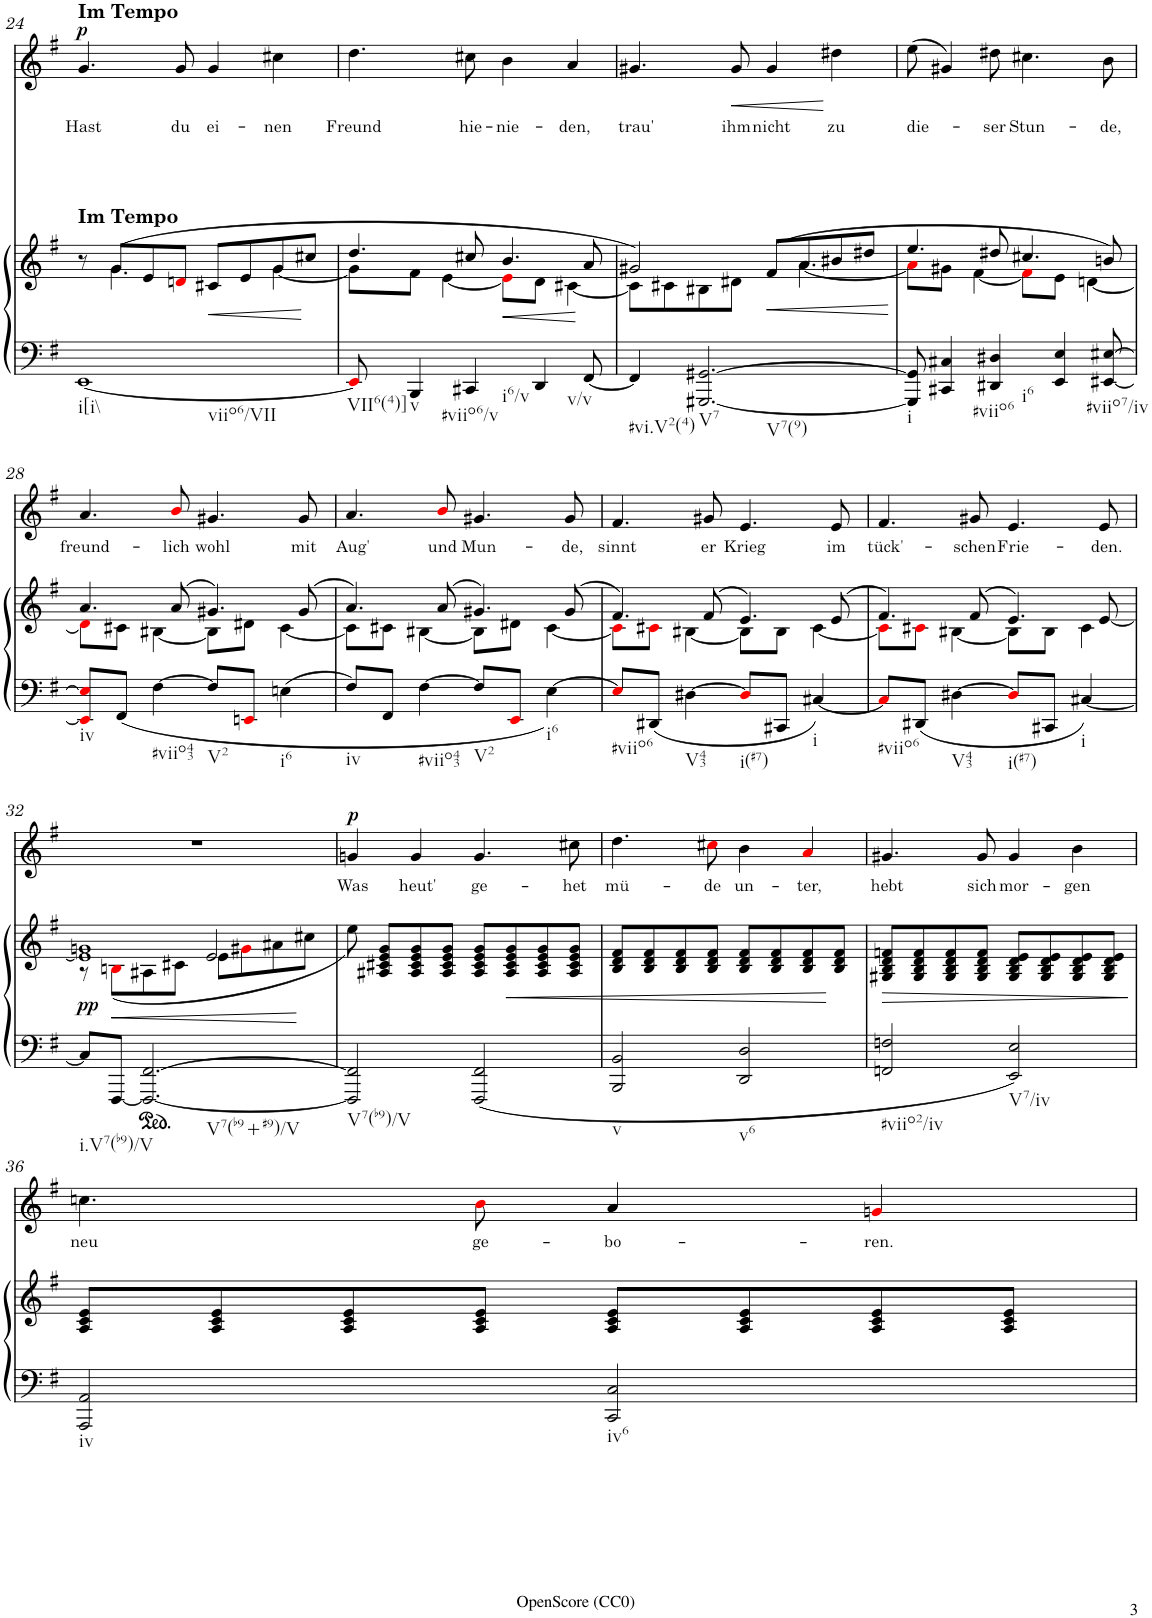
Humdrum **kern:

**kern	**kern	**dynam	**kern	**text	**dynam
*part2	*part2	*part2	*part1	*part1	*part1
*staff3	*staff2	*staff2/3	*staff1	*staff1	*staff1
*I"Piano	*	*	*I"Voice	*	*
*I'Pno	*	*	*	*	*
!!LO:PB:g=z
*clefF4	*clefG2	*	*clefG2	*	*
*k[f#]	*k[f#]	*	*k[f#]	*	*
*M4/4	*M4/4	*	*M4/4	*	*
*met(c)	*met(c)	*	*met(c)	*	*
=24	=24	=24	=24	=24	=24
*	*^	*	*	*	*
!	!	!	!	!LO:TX:a:B:t=Im Tempo	!	!
!	!	!	!	!LO:TX:b:B:t=Im Tempo	!	!
!LO:TX:b:t=i[i\\	!	!	!	!	!	!
!LO:TX:b:t=viio6/VII	!	!	!	!	!	!
!	!	!	!	!	!LO:LY:b	!LO:DY:a
[1EE	8r	8ryy	.	4.g/	Hast	p
!	!LO:N:head=solid	!	!	!	!	!
.	(8g/L	4.g\	.	.	.	.
.	8e/	.	.	.	.	.
!	!	!	!	!	!LO:LY:b	!
.	8dni/J	.	.	8g/	du	.
!	!	!	!LO:HP:b	!	!LO:LY:b	!
.	8c#X/L	4ryy	<	4g/	ei-	.
.	8e/	.	.	.	.	.
!	!	!	!	!	!LO:LY:b	!
.	[<8g/	4g\	.	4cc#X\	-nen	.
.	8cc#X/J	.	[	.	.	.
=25	=25	=25	=25	=25	=25	=25
!LO:TX:b:t=VII6(4)]	!	!	!	!	!	!
!	!	!	!	!	!LO:LY:b	!
8EEi/]	4.dd/	8g\L]	.	4.dd\	Freund	.
!LO:TX:b:t=v	!	!	!	!	!	!
!LO:TX:b:t=#viio6/v	!	!	!	!	!	!
4BBB/	.	8f#\J	.	.	.	.
.	.	[4e\	.	.	.	.
!LO:TX:b:t=i6/v	!	!	!	!	!	!
!	!	!	!	!	!LO:LY:b	!
4CC#X/	8cc#X/	.	.	8cc#X\	hie-	.
!	!	!	!LO:HP:b	!	!LO:LY:b	!
.	4.b/	8ei\L]	<	4b\	-nie-	.
!LO:TX:b:t=v/v	!	!	!	!	!	!
4DD/	.	8d\J	.	.	.	.
!	!	!	!	!	!LO:LY:b	!
.	.	[4c#X\	.	4a/	-den,	.
[8FF#/	8a/	.	[	.	.	.
=26	=26	=26	=26	=26	=26	=26
!LO:TX:b:t=#vi.V2(4)	!	!	!	!	!	!
!	!	!	!	!	!LO:LY:b	!
4FF#/]	2g#X/)	8c#\L]	.	4.g#X/	trau'	.
.	.	8c#X\	.	.	.	.
!LO:TX:b:t=V7	!	!	!	!	!	!
!LO:TX:b:t=V7(9)	!	!	!	!	!	!
[2.GGG#X/ [2.GG#X/	.	8B#X\	.	.	.	.
!	!	!	!	!	!LO:LY:b	!LO:HP:b
.	.	8d#X\J	.	8g#/	ihm	<
!	!	!	!LO:HP:b	!	!LO:LY:b	!
.	(8f#/L	8ryy	<	4g#/	nicht	.
!	!	!LO:N:head=solid	!	!	!	!
.	[<8a/	4.a\	.	.	.	.
!	!	!	!	!	!LO:LY:b	!
.	8b#X/	.	.	4dd#X\	zu	[
.	8dd#X/J	.	.	.	.	.
*	*v	*v	*	*	*	*
.	.	[	.	.	.
=27	=27	=27	=27	=27	=27
*	*^	*	*	*	*
!LO:TX:b:t=i	!	!	!	!	!	!
!	!	!	!	!	!LO:LY:b	!
8GGG#/] 8GG#/]	4.ee/	8ai\L]	.	(8ee\	die-	.
!LO:TX:b:t=#viio6	!	!	!	!	!	!
4CC#X/ 4C#X/	.	8g#X\J	.	4g#X/)	.	.
.	.	[4f#\	.	.	.	.
!LO:TX:b:t=i6	!	!	!	!	!	!
!	!	!	!	!	!LO:LY:b	!
4DD#X/ 4D#X/	8dd#X/	.	.	8dd#X\	-ser	.
!	!	!	!	!	!LO:LY:b	!
.	4.cc#X/	8f#i\L]	.	4.cc#X\	Stun-	.
!LO:TX:b:t=#viio7/iv	!	!	!	!	!	!
4EE/ 4E/	.	8e\J	.	.	.	.
.	.	[4dn\	.	.	.	.
!	!	!	!	!	!LO:LY:b	!
[8EE#X/ [8E#X/	8bn/)	.	.	8b\	-de,	.
!!LO:LB:g=z
=28	=28	=28	=28	=28	=28	=28
!LO:TX:b:t=iv	!	!	!	!	!	!
!	!	!	!	!	!LO:LY:b	!
8EE#i/] 8E#i/]L	4.a/	8di\L]	.	4.a/	freund-	.
8FF#/J	.	8c#X\J	.	.	.	.
!LO:TX:b:t=#viio43	!	!	!	!	!	!
[4F#\	.	[4B#X\	.	.	.	.
!	!	!	!	!	!LO:LY:b	!
.	(8a/	.	.	8bi/	-lich	.
!LO:TX:b:t=V2	!	!	!	!	!	!
!	!	!	!	!	!LO:LY:b	!
8F#/L]	4.g#X/)	8B#\L]	.	4.g#X/	wohl	.
8EEni/J	.	8d#X\J	.	.	.	.
!LO:TX:b:t=i6	!	!	!	!	!	!
4En\	.	[4c#\	.	.	.	.
!	!	!	!	!	!LO:LY:b	!
.	(8g#/	.	.	8g#/	mit	.
=29	=29	=29	=29	=29	=29	=29
!LO:TX:b:t=iv	!	!	!	!	!	!
!	!	!	!	!	!LO:LY:b	!
8F#/L	4.a/)	8c#\L]	.	4.a/	Aug'	.
8FF#/J	.	8c#X\J	.	.	.	.
!LO:TX:b:t=#viio43	!	!	!	!	!	!
[4F#\	.	[4B#X\	.	.	.	.
!	!	!	!	!	!LO:LY:b	!
.	(8a/	.	.	8bi/	und	.
!LO:TX:b:t=V2	!	!	!	!	!	!
!	!	!	!	!	!LO:LY:b	!
8F#/L]	4.g#X/)	8B#\L]	.	4.g#X/	Mun-	.
8EEi/J	.	8d#X\J	.	.	.	.
!LO:TX:b:t=i6	!	!	!	!	!	!
[4E\	.	[4c#\	.	.	.	.
!	!	!	!	!	!LO:LY:b	!
.	(8g#/	.	.	8g#/	-de,	.
=30	=30	=30	=30	=30	=30	=30
!LO:TX:b:t=#viio6	!	!	!	!	!	!
!	!	!	!	!	!LO:LY:b	!
8Ei/L]	4.f#/)	8c#i\L]	.	4.f#/	sinnt	.
8DD#X/J	.	8c#Xi\J	.	.	.	.
!LO:TX:b:t=V43	!	!	!	!	!	!
[4D#X\	.	[4B#X\	.	.	.	.
!	!	!	!	!	!LO:LY:b	!
.	(8f#/	.	.	8g#X/	er	.
!LO:TX:b:t=i(#7)	!	!	!	!	!	!
!	!	!	!	!	!LO:LY:b	!
8D#i/L]	4.e/)	8B#\L]	.	4.e/	Krieg	.
8CC#X/J	.	8B#\J	.	.	.	.
!LO:TX:b:t=i	!	!	!	!	!	!
[4C#X/	.	[4c#\	.	.	.	.
!	!	!	!	!	!LO:LY:b	!
.	(8e/	.	.	8e/	im	.
=31	=31	=31	=31	=31	=31	=31
!LO:TX:b:t=#viio6	!	!	!	!	!	!
!	!	!	!	!	!LO:LY:b	!
8C#i/L]	4.f#/)	8c#i\L]	.	4.f#/	tück'-	.
8DD#X/J	.	8c#Xi\J	.	.	.	.
!LO:TX:b:t=V43	!	!	!	!	!	!
[4D#X\	.	[4B#X\	.	.	.	.
!	!	!	!	!	!LO:LY:b	!
.	(8f#/	.	.	8g#X/	-schen	.
!LO:TX:b:t=i(#7)	!	!	!	!	!	!
!	!	!	!	!	!LO:LY:b	!
8D#i/L]	4.e/)	8B#\L]	.	4.e/	Frie-	.
8CC#X/J	.	8B#\J	.	.	.	.
!LO:TX:b:t=i	!	!	!	!	!	!
[4C#X/	.	4c#\	.	.	.	.
!	!	!	!	!	!LO:LY:b	!
.	[<8e/	.	.	8e/	-den.	.
!!LO:LB:g=z
=32	=32	=32	=32	=32	=32	=32
*	*	*^	*	*	*	*
!LO:TX:b:t=i.V7(b9)/V	!	!	!	!	!	!	!
!	!	!	!	!LO:DY:b	!	!	!
8C#/L]	1e] 1gn	8r	2ryy	pp	1r	.	.
!	!	!	!	!LO:HP:b	!	!	!
[8FFF#/J	.	(8Bni\L	.	<	.	.	.
!LO:TX:b:t=V7(b9+#9)/V	!	!	!	!	!	!	!
2.FFF#/_ [2.FF#/	.	8A#X\	.	.	.	.	.
.	.	8c#X\J	.	.	.	.	.
.	.	8e\L	2e/	.	.	.	.
.	.	8g#Xi\	.	.	.	.	.
.	.	8a#X\	.	.	.	.	.
.	.	8cc#X\J	.	[	.	.	.
*	*	*v	*v	*	*	*	*
=33	=33	=33	=33	=33	=33	=33
!LO:TX:b:t=V7(b9)/V	!	!	!	!	!	!
!	!	!	!	!	!LO:LY:b	!LO:DY:a
*	*v	*v	*	*	*	*
2FFF#/] 2FF#/]	8ee\)	.	4gn/	Was	p
.	8A#X/ 8c#X/ 8e/ 8g/L	.	.	.	.
!	!	!	!	!LO:LY:b	!
.	8A#/ 8c#/ 8e/ 8g/	.	4g/	heut'	.
.	8A#/ 8c#/ 8e/ 8g/J	.	.	.	.
!	!	!	!	!LO:LY:b	!
2FFF#/ 2FF#/	8A#/ 8c#/ 8e/ 8g/L	.	4.g/	ge-	.
!	!	!LO:HP:b	!	!	!
.	8A#/ 8c#/ 8e/ 8g/	<	.	.	.
.	8A#/ 8c#/ 8e/ 8g/	.	.	.	.
!	!	!	!	!LO:LY:b	!
.	8A#/ 8c#/ 8e/ 8g/J	.	8cc#X\	-het	.
=34	=34	=34	=34	=34	=34
!LO:TX:b:t=v	!	!	!	!	!
!	!	!	!	!LO:LY:b	!
2BBB/ 2BB/	8B/ 8d/ 8f#/L	.	4.dd\	mü-	.
.	8B/ 8d/ 8f#/	.	.	.	.
.	8B/ 8d/ 8f#/	.	.	.	.
!	!	!	!	!LO:LY:b	!
.	8B/ 8d/ 8f#/J	.	8cc#Xi\	-de	.
!LO:TX:b:t=v6	!	!	!	!	!
!	!	!	!	!LO:LY:b	!
2DD/ 2D/	8B/ 8d/ 8f#/L	.	4b\	un-	.
.	8B/ 8d/ 8f#/	.	.	.	.
!	!	!	!	!LO:LY:b	!
.	8B/ 8d/ 8f#/	.	4ai/	-ter,	.
.	8B/ 8d/ 8f#/J	[	.	.	.
=35	=35	=35	=35	=35	=35
!LO:TX:b:t=#viio2/iv	!	!	!	!	!
!	!	!LO:HP:b	!	!LO:LY:b	!
2FFn/ 2Fn/	8G#X/ 8B/ 8d/ 8fn/L	>	4.g#X/	hebt	.
.	8G#/ 8B/ 8d/ 8f/	.	.	.	.
.	8G#/ 8B/ 8d/ 8f/	.	.	.	.
!	!	!	!	!LO:LY:b	!
.	8G#/ 8B/ 8d/ 8f/J	.	8g#/	sich	.
!LO:TX:b:t=V7/iv	!	!	!	!	!
!	!	!	!	!LO:LY:b	!
2EE/ 2E/	8G#/ 8B/ 8d/ 8e/L	.	4g#/	mor-	.
.	8G#/ 8B/ 8d/ 8e/	.	.	.	.
!	!	!	!	!LO:LY:b	!
.	8G#/ 8B/ 8d/ 8e/	.	4b\	-gen	.
.	8G#/ 8B/ 8d/ 8e/J	.	.	.	.
.	.	]	.	.	.
!!LO:LB:g=z
=36	=36	=36	=36	=36	=36
!LO:TX:b:t=iv	!	!	!	!	!
!	!	!	!	!LO:LY:b	!
2AAA/ 2AA/	8A/ 8c/ 8e/L	.	4.ccn\	neu	.
.	8A/ 8c/ 8e/	.	.	.	.
.	8A/ 8c/ 8e/	.	.	.	.
!	!	!	!	!LO:LY:b	!
.	8A/ 8c/ 8e/J	.	8bi\	ge-	.
!LO:TX:b:t=iv6	!	!	!	!	!
!	!	!	!	!LO:LY:b	!
2CC/ 2C/	8A/ 8c/ 8e/L	.	4a/	-bo-	.
.	8A/ 8c/ 8e/	.	.	.	.
!	!	!	!	!LO:LY:b	!
.	8A/ 8c/ 8e/	.	4gni/	-ren.	.
.	8A/ 8c/ 8e/J	.	.	.	.
=	=	=	=	=	=
*-	*-	*-	*-	*-	*-
